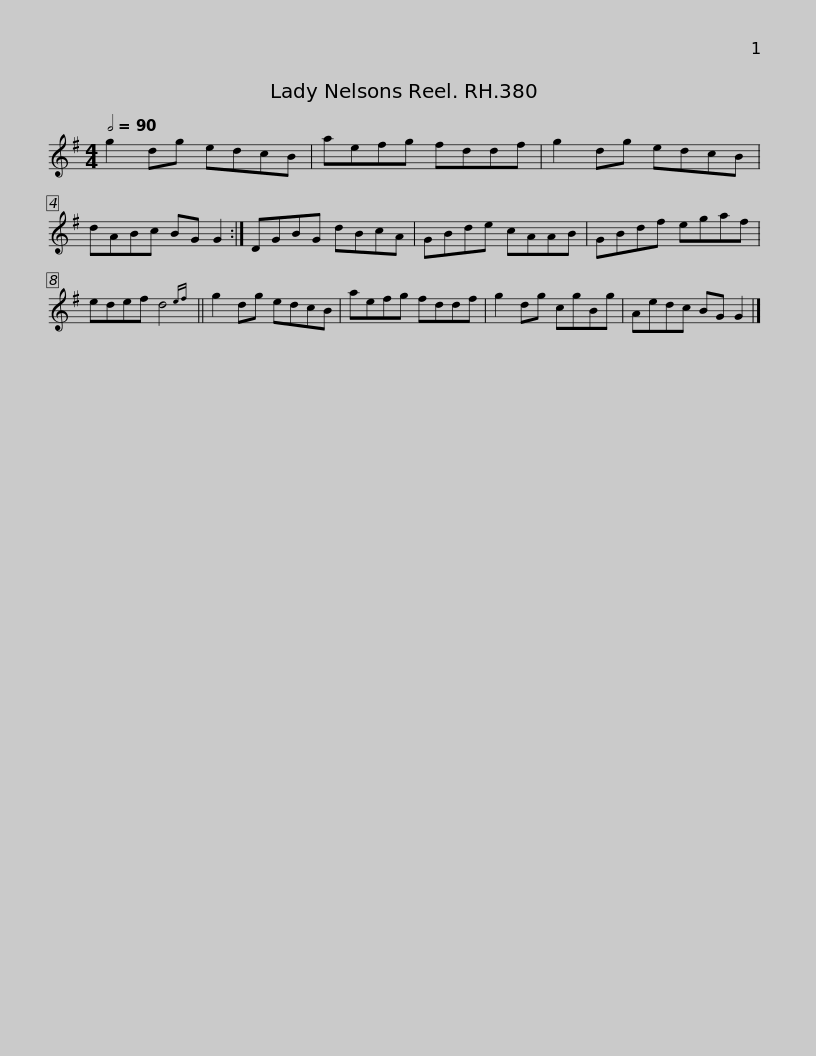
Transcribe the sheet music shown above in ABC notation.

X:1
L:1/8
Q:1/2=90
M:4/4
I:linebreak $
K:G
V:1 treble
V:1
 g2 dg edcB | aefg fddf | g2 dg edcB | dABc BG G2 :|$ DGBG dBcA | %5
 GBde cAAB | GBdf egaf | edef d4{ef} ||$ g2 dg edcB | aefg fddf | %10
 g2 dg cgBg | Aedc BG G2 |] %12
